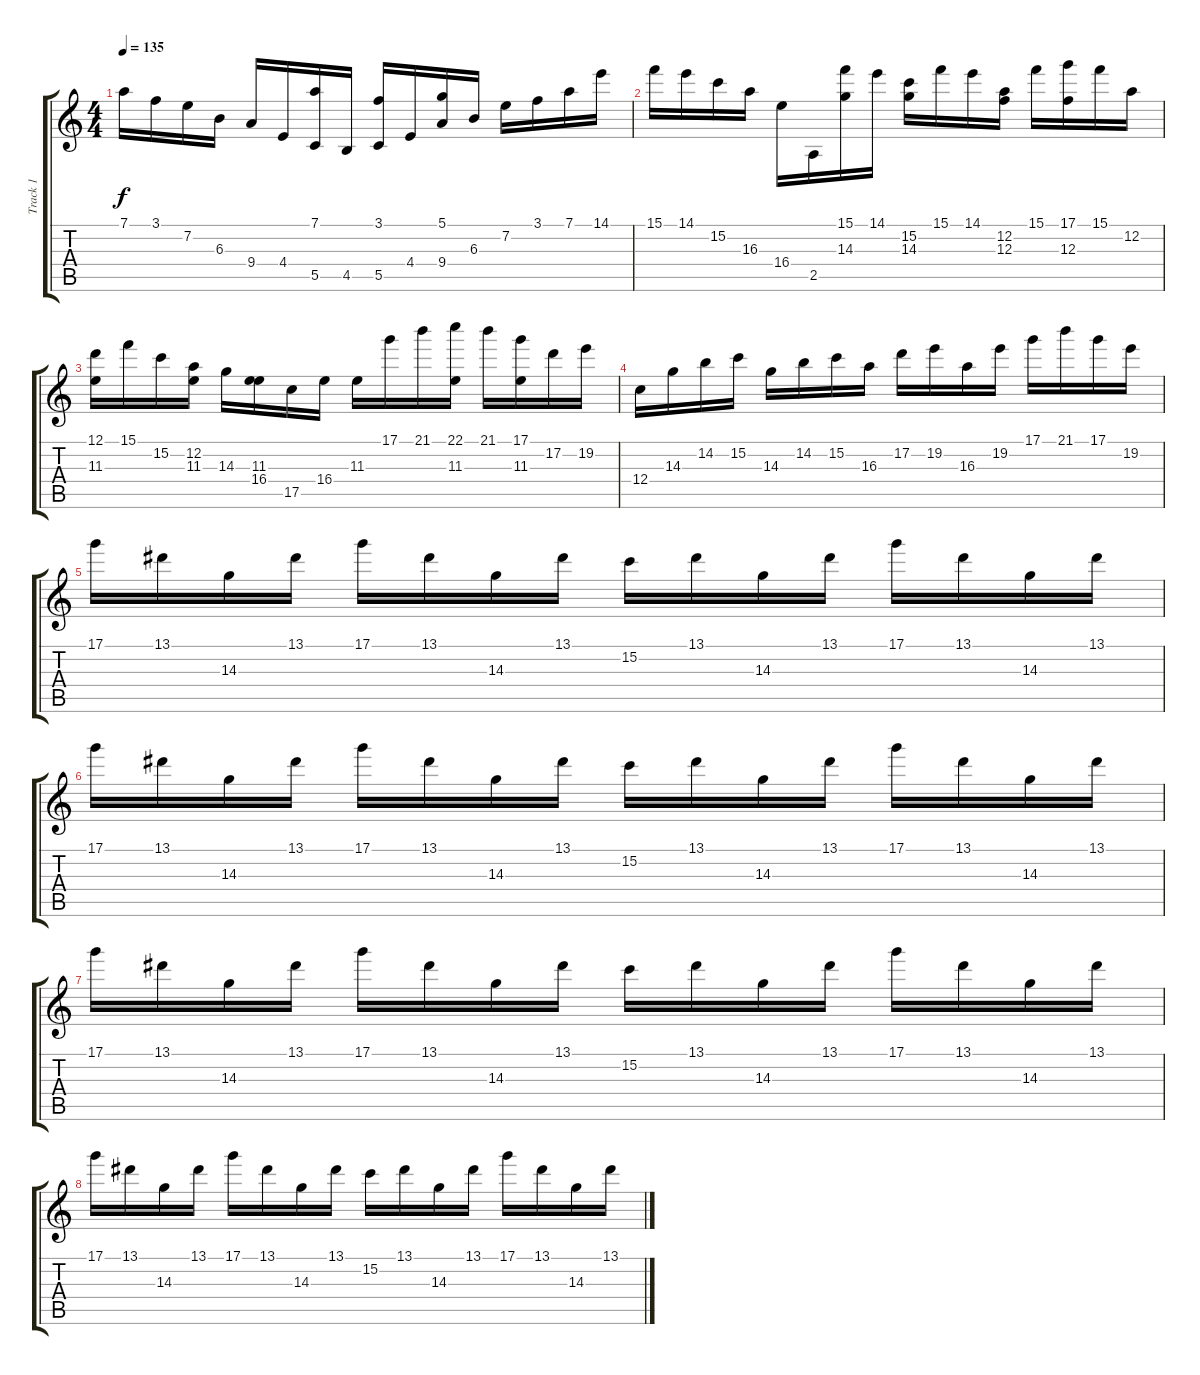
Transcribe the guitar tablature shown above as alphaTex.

\track ("Track 1" "Track 1") {instrument electricguitarjazz}
\staff {score tabs}
\tuning (D4 A3 F3 C3 G2 C2) {hide}
\ts (4 4)
\tempo 135
\clef g2
\ks c
7.1.16{dy f} 3.1.16 7.2.16 6.3.16 9.4.16 4.4.16 (7.1 5.5).16 4.5.16 (3.1 5.5).16 4.4.16 (5.1 9.4).16 6.3.16 7.2.16 3.1.16 7.1.16 14.1.16 |
15.1.16 14.1.16 15.2.16 16.3.16 16.4.16 2.5.16 (15.1 14.3).16 14.1.16 (15.2 14.3).16 15.1.16 14.1.16 (12.2 12.3).16 15.1.16 (17.1 12.3).16 15.1.16 12.2.16 |
(12.1 11.3).16 15.1.16 15.2.16 (12.2 11.3).16 14.3.16 (11.3 16.4).16 17.5.16 16.4.16 11.3.16 17.1.16 21.1.16 (22.1 11.3).16 21.1.16 (17.1 11.3).16 17.2.16 19.2.16 |
12.4.16 14.3.16 14.2.16 15.2.16 14.3.16 14.2.16 15.2.16 16.3.16 17.2.16 19.2.16 16.3.16 19.2.16 17.1.16 21.1.16 17.1.16 19.2.16 |
17.1.16 13.1.16 14.3.16 13.1.16 17.1.16 13.1.16 14.3.16 13.1.16 15.2.16 13.1.16 14.3.16 13.1.16 17.1.16 13.1.16 14.3.16 13.1.16 |
17.1.16 13.1.16 14.3.16 13.1.16 17.1.16 13.1.16 14.3.16 13.1.16 15.2.16 13.1.16 14.3.16 13.1.16 17.1.16 13.1.16 14.3.16 13.1.16 |
17.1.16 13.1.16 14.3.16 13.1.16 17.1.16 13.1.16 14.3.16 13.1.16 15.2.16 13.1.16 14.3.16 13.1.16 17.1.16 13.1.16 14.3.16 13.1.16 |
17.1.16 13.1.16 14.3.16 13.1.16 17.1.16 13.1.16 14.3.16 13.1.16 15.2.16 13.1.16 14.3.16 13.1.16 17.1.16 13.1.16 14.3.16 13.1.16
